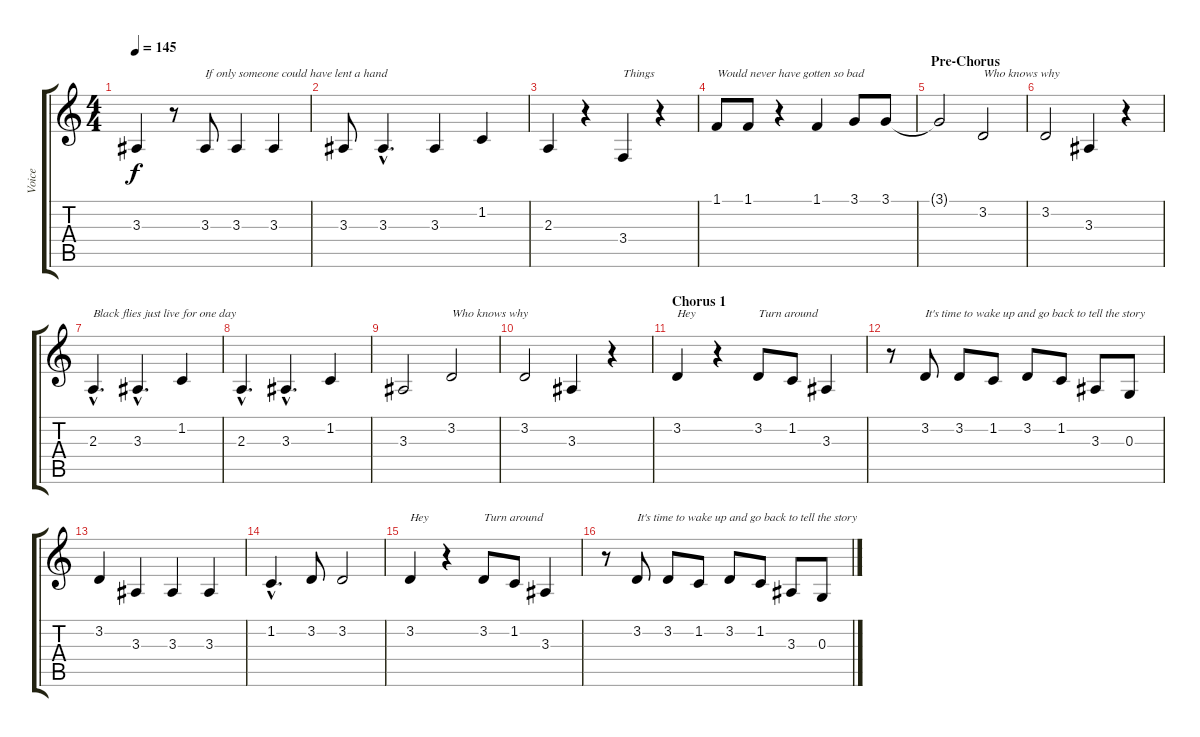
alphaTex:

\track ("Voice" "Voice") {instrument altosax}
\staff {score tabs}
\tuning (E4 B3 G3 D3 A2 E2) {hide}
\ts (4 4)
\tempo 145
\clef g2
\ks c
3.3.4{dy f} r.8 3.3.8{txt "If only someone could have lent a hand"} 3.3.4 3.3.4 |
3.3.8 3.3{hac}.4{d} 3.3.4 1.2.4 |
2.3.4 r.4 3.4.4{txt "Things"} r.4 |
1.1.8{txt "Would never have gotten so bad"} 1.1.8 r.4 1.1.4 3.1.8 3.1.8 |
\section ("" "Pre-Chorus")
3.1{t}.2 3.2.2{txt "Who knows why"} |
3.2.2 3.3.4 r.4 |
2.3{hac}.4{d txt "Black flies just live for one day"} 3.3{hac}.4{d} 1.2.4 |
2.3{hac}.4{d} 3.3{hac}.4{d} 1.2.4 |
3.3.2 3.2.2{txt "Who knows why"} |
3.2.2 3.3.4 r.4 |
\section ("" "Chorus 1")
3.2.4{txt "Hey"} r.4 3.2.8{txt "Turn around"} 1.2.8 3.3.4 |
r.8 3.2.8{txt "It's time to wake up and go back to tell the story"} 3.2.8 1.2.8 3.2.8 1.2.8 3.3.8 0.3.8 |
3.2.4 3.3.4 3.3.4 3.3.4 |
1.2{hac}.4{d} 3.2.8 3.2.2 |
3.2.4{txt "Hey"} r.4 3.2.8{txt "Turn around"} 1.2.8 3.3.4 |
r.8 3.2.8{txt "It's time to wake up and go back to tell the story"} 3.2.8 1.2.8 3.2.8 1.2.8 3.3.8 0.3.8
